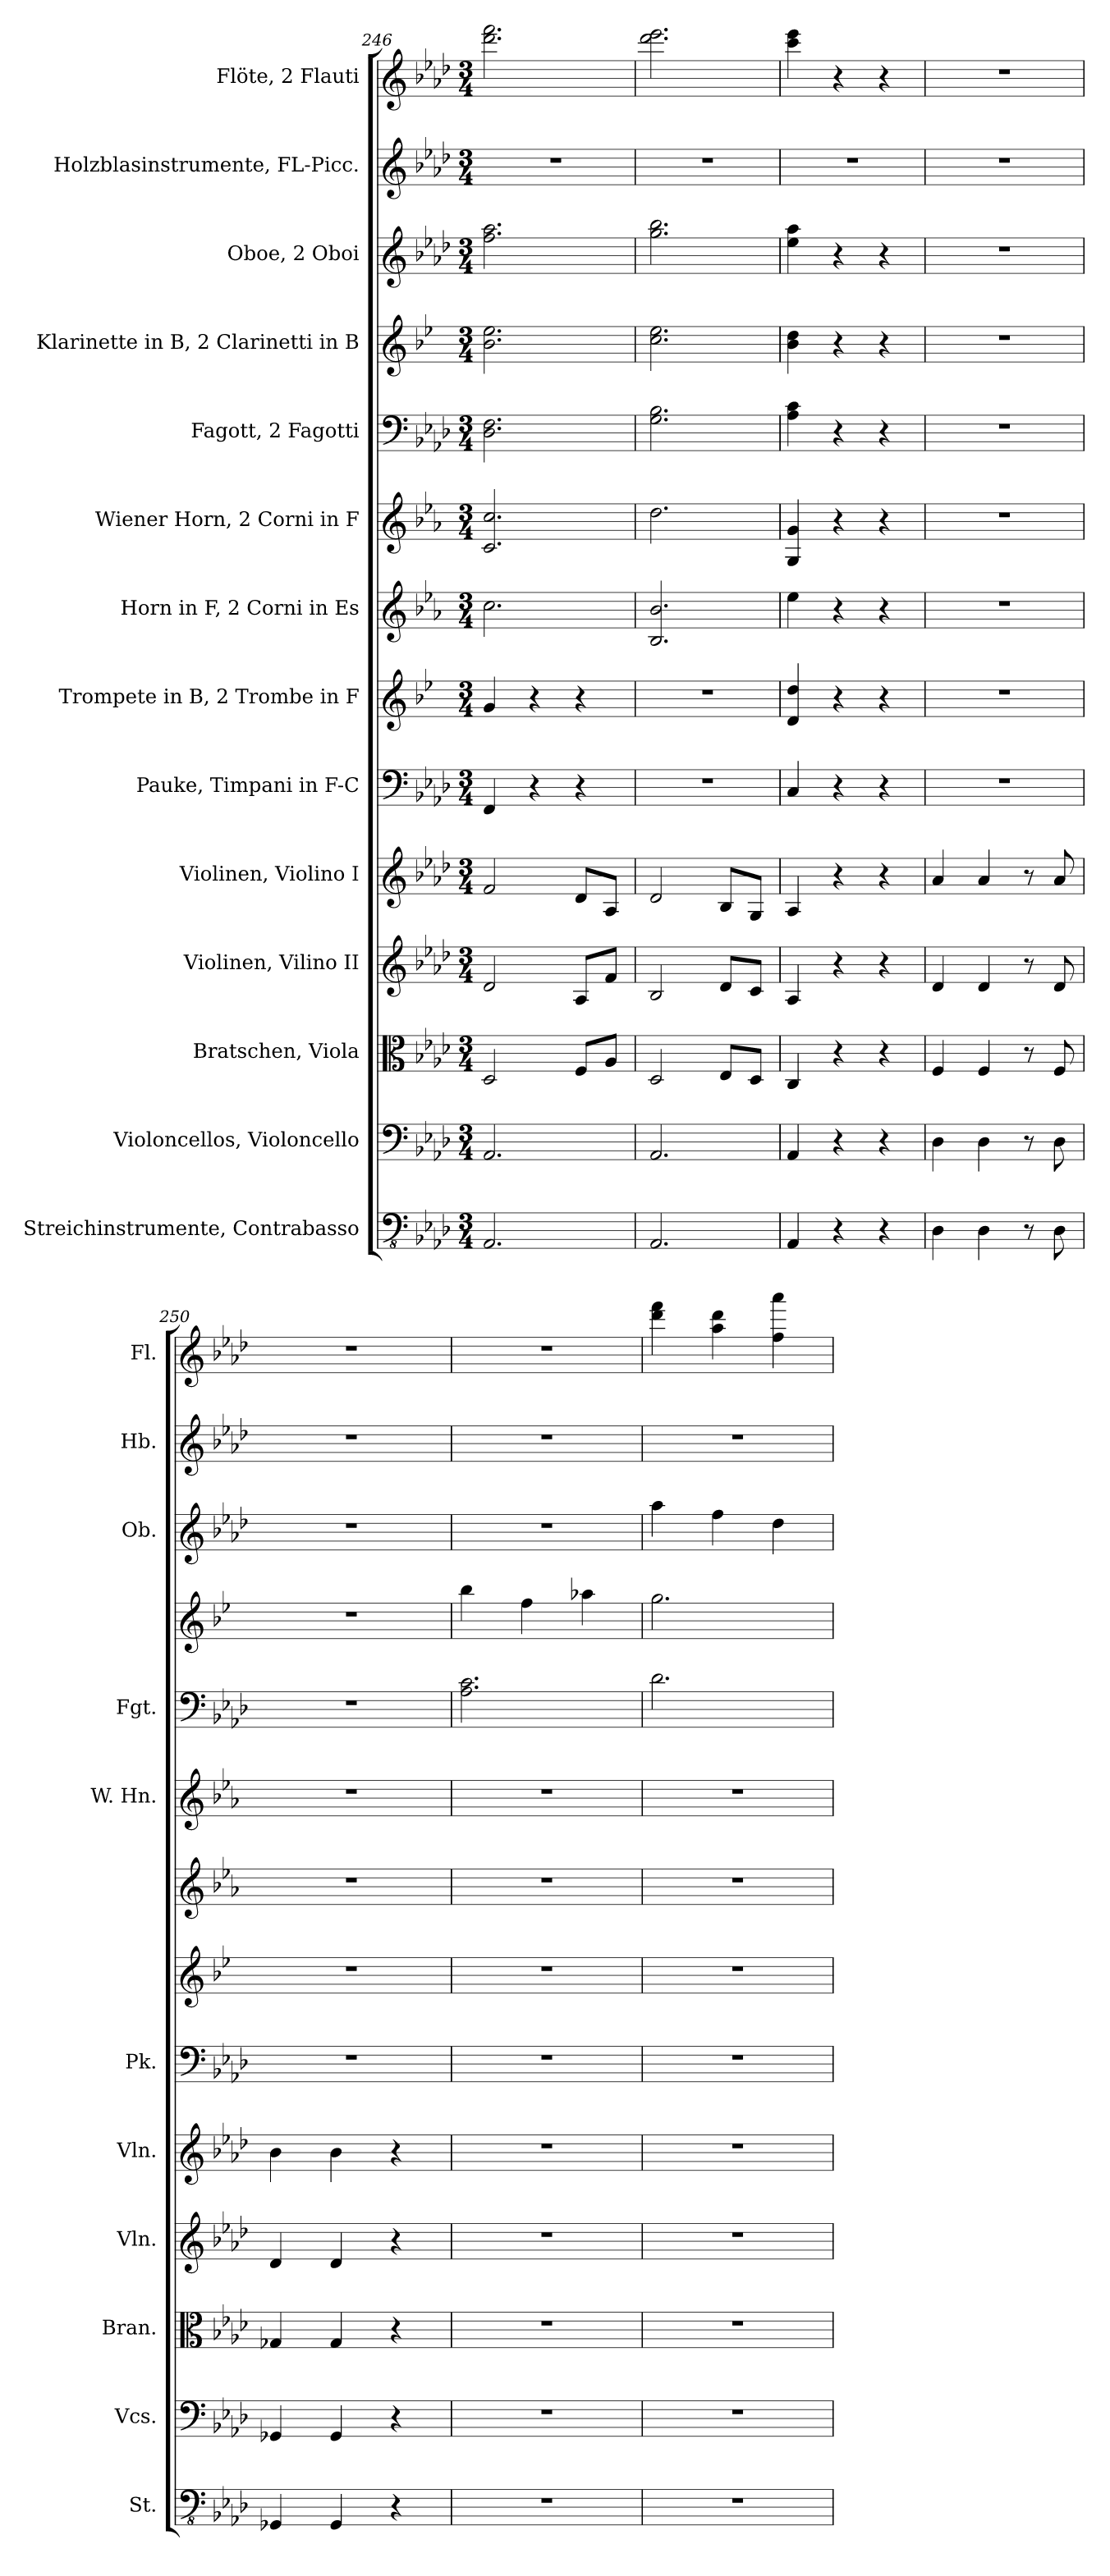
**kern	**kern	**kern	**kern	**kern	**kern	**kern	**kern	**kern	**kern	**kern	**kern	**kern	**kern
*part14	*part13	*part12	*part11	*part10	*part9	*part8	*part7	*part6	*part5	*part4	*part3	*part2	*part1
*staff14	*staff13	*staff12	*staff11	*staff10	*staff9	*staff8	*staff7	*staff6	*staff5	*staff4	*staff3	*staff2	*staff1
*I"Streichinstrumente, Contrabasso	*I"Violoncellos, Violoncello	*I"Bratschen, Viola	*I"Violinen, Vilino II	*I"Violinen, Violino I	*I"Pauke, Timpani in F-C	*I"Trompete in B, 2 Trombe in F	*I"Horn in F, 2 Corni in Es	*I"Wiener Horn, 2 Corni in F	*I"Fagott, 2 Fagotti	*I"Klarinette in B, 2 Clarinetti in B	*I"Oboe, 2 Oboi	*I"Holzblasinstrumente, FL-Picc.	*I"Flöte, 2 Flauti
*I'St.	*I'Vcs.	*I'Bran.	*I'Vln.	*I'Vln.	*I'Pk.	*	*	*I'W. Hn.	*I'Fgt.	*	*I'Ob.	*I'Hb.	*I'Fl.
!!LO:PB:g=z
*clefFv4	*clefF4	*clefC3	*clefG2	*clefG2	*clefF4	*clefG2	*clefG2	*clefG2	*clefF4	*clefG2	*clefG2	*clefG2	*clefG2
*	*	*	*	*	*	*ITrd1c2	*ITrd4c7	*ITrd4c7	*	*ITrd1c2	*	*	*
*k[b-e-a-d-]	*k[b-e-a-d-]	*k[b-e-a-d-]	*k[b-e-a-d-]	*k[b-e-a-d-]	*k[b-e-a-d-]	*k[b-e-a-d-]	*k[b-e-a-d-]	*k[b-e-a-d-]	*k[b-e-a-d-]	*k[b-e-a-d-]	*k[b-e-a-d-]	*k[b-e-a-d-]	*k[b-e-a-d-]
*M3/4	*M3/4	*M3/4	*M3/4	*M3/4	*M3/4	*M3/4	*M3/4	*M3/4	*M3/4	*M3/4	*M3/4	*M3/4	*M3/4
=246	=246	=246	=246	=246	=246	=246	=246	=246	=246	=246	=246	=246	=246
2.AAA-/	2.AA-/	2D-/	2d-/	2f/	4FF/	4f/	2.f\	2.F/ 2.f/	2.D-\ 2.F\	2.a-\ 2.dd-\	2.ff\ 2.aa-\	2.r	2.ddd-\ 2.fff\
.	.	.	.	.	4r	4r	.	.	.	.	.	.	.
.	.	8F/L	8A-/L	8d-/L	4r	4r	.	.	.	.	.	.	.
.	.	8A-/J	8f/J	8A-/J	.	.	.	.	.	.	.	.	.
=247	=247	=247	=247	=247	=247	=247	=247	=247	=247	=247	=247	=247	=247
2.AAA-/	2.AA-/	2D-/	2B-/	2d-/	2.r	2.r	2.E-/ 2.e-/	2.g\	2.G\ 2.B-\	2.b-\ 2.dd-\	2.gg\ 2.bb-\	2.r	2.ddd-\ 2.eee-\
.	.	8E-/L	8d-/L	8B-/L	.	.	.	.	.	.	.	.	.
.	.	8D-/J	8c/J	8G/J	.	.	.	.	.	.	.	.	.
=248	=248	=248	=248	=248	=248	=248	=248	=248	=248	=248	=248	=248	=248
4AAA-/	4AA-/	4C/	4A-/	4A-/	4C/	4c/ 4cc/	4a-\	4C/ 4c/	4A-\ 4c\	4a-\ 4cc\	4ee-\ 4aa-\	2.r	4ccc\ 4eee-\
4r	4r	4r	4r	4r	4r	4r	4r	4r	4r	4r	4r	.	4r
4r	4r	4r	4r	4r	4r	4r	4r	4r	4r	4r	4r	.	4r
=249	=249	=249	=249	=249	=249	=249	=249	=249	=249	=249	=249	=249	=249
4DD-\	4D-\	4F/	4d-/	4a-/	2.r	2.r	2.r	2.r	2.r	2.r	2.r	2.r	2.r
4DD-\	4D-\	4F/	4d-/	4a-/	.	.	.	.	.	.	.	.	.
8r	8r	8r	8r	8r	.	.	.	.	.	.	.	.	.
8DD-\	8D-\	8F/	8d-/	8a-/	.	.	.	.	.	.	.	.	.
=250	=250	=250	=250	=250	=250	=250	=250	=250	=250	=250	=250	=250	=250
4GGG-X/	4GG-X/	4G-X/	4d-/	4b-\	2.r	2.r	2.r	2.r	2.r	2.r	2.r	2.r	2.r
4GGG-/	4GG-/	4G-/	4d-/	4b-\	.	.	.	.	.	.	.	.	.
4r	4r	4r	4r	4r	.	.	.	.	.	.	.	.	.
=251	=251	=251	=251	=251	=251	=251	=251	=251	=251	=251	=251	=251	=251
2.r	2.r	2.r	2.r	2.r	2.r	2.r	2.r	2.r	2.A-\ 2.c\	4aa-\	2.r	2.r	2.r
.	.	.	.	.	.	.	.	.	.	4ee-\	.	.	.
.	.	.	.	.	.	.	.	.	.	4gg-X\	.	.	.
=252	=252	=252	=252	=252	=252	=252	=252	=252	=252	=252	=252	=252	=252
2.r	2.r	2.r	2.r	2.r	2.r	2.r	2.r	2.r	2.d-\	2.ff\	4aa-\	2.r	4ddd-\ 4fff\
.	.	.	.	.	.	.	.	.	.	.	4ff\	.	4aa-\ 4ddd-\
.	.	.	.	.	.	.	.	.	.	.	4dd-\	.	4ff\ 4aaa-\
=	=	=	=	=	=	=	=	=	=	=	=	=	=
*-	*-	*-	*-	*-	*-	*-	*-	*-	*-	*-	*-	*-	*-
